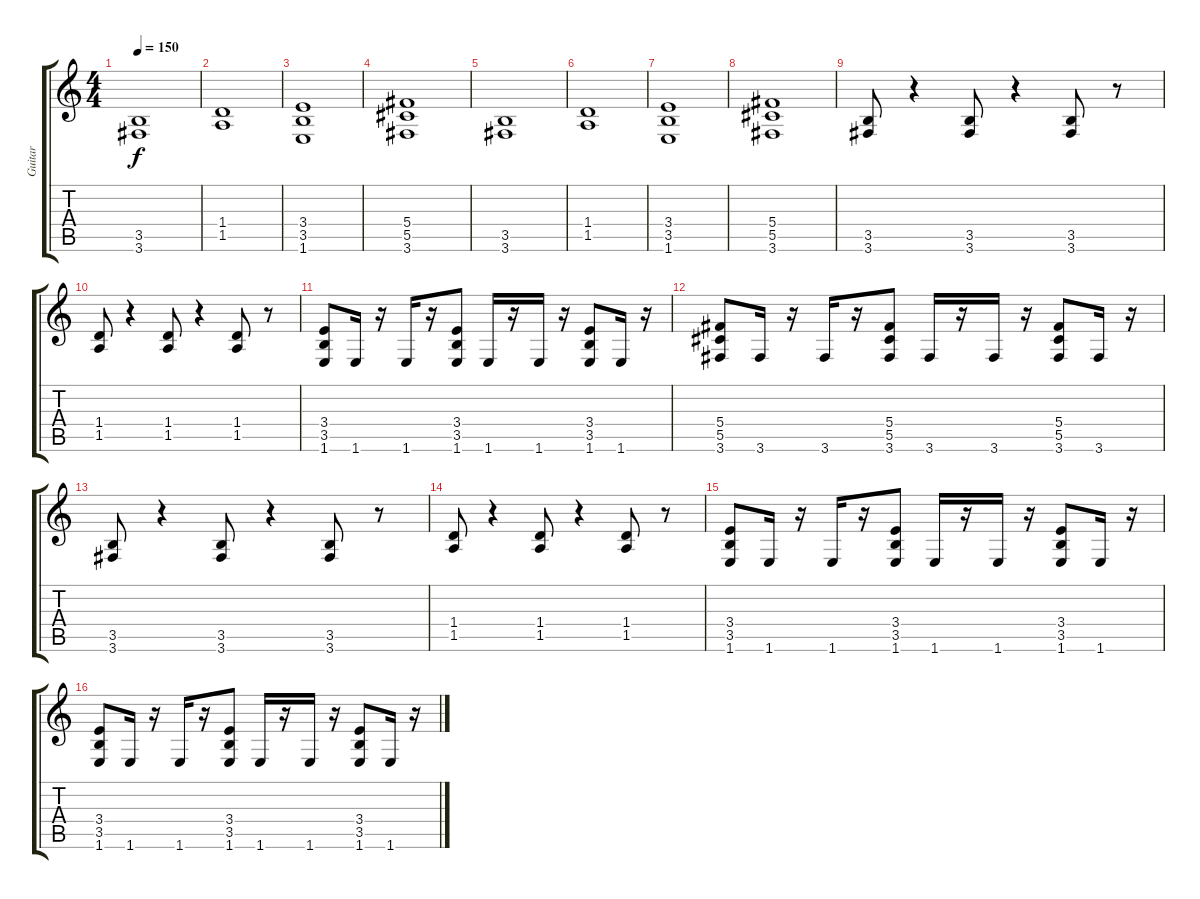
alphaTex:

\track ("Guitar " "Guitar ") {instrument distortionguitar}
\staff {score tabs}
\tuning (Eb4 Bb3 Gb3 Db3 Ab2 Eb2) {hide}
\ts (4 4)
\tempo 150
\clef g2
\ks c
(3.5 3.6).1{dy f} |
(1.4 1.5).1 |
(3.4 3.5 1.6).1 |
(5.4 5.5 3.6).1 |
(3.5 3.6).1 |
(1.4 1.5).1 |
(3.4 3.5 1.6).1 |
(5.4 5.5 3.6).1 |
(3.5 3.6).8 r.4 (3.5 3.6).8 r.4 (3.5 3.6).8 r.8 |
(1.4 1.5).8 r.4 (1.4 1.5).8 r.4 (1.4 1.5).8 r.8 |
(3.4 3.5 1.6).8 1.6.16 r.16 1.6.16 r.16 (3.4 3.5 1.6).8 1.6.16 r.16 1.6.16 r.16 (3.4 3.5 1.6).8 1.6.16 r.16 |
(5.4 5.5 3.6).8 3.6.16 r.16 3.6.16 r.16 (5.4 5.5 3.6).8 3.6.16 r.16 3.6.16 r.16 (5.4 5.5 3.6).8 3.6.16 r.16 |
(3.5 3.6).8 r.4 (3.5 3.6).8 r.4 (3.5 3.6).8 r.8 |
(1.4 1.5).8 r.4 (1.4 1.5).8 r.4 (1.4 1.5).8 r.8 |
(3.4 3.5 1.6).8 1.6.16 r.16 1.6.16 r.16 (3.4 3.5 1.6).8 1.6.16 r.16 1.6.16 r.16 (3.4 3.5 1.6).8 1.6.16 r.16 |
(3.4 3.5 1.6).8 1.6.16 r.16 1.6.16 r.16 (3.4 3.5 1.6).8 1.6.16 r.16 1.6.16 r.16 (3.4 3.5 1.6).8 1.6.16 r.16
